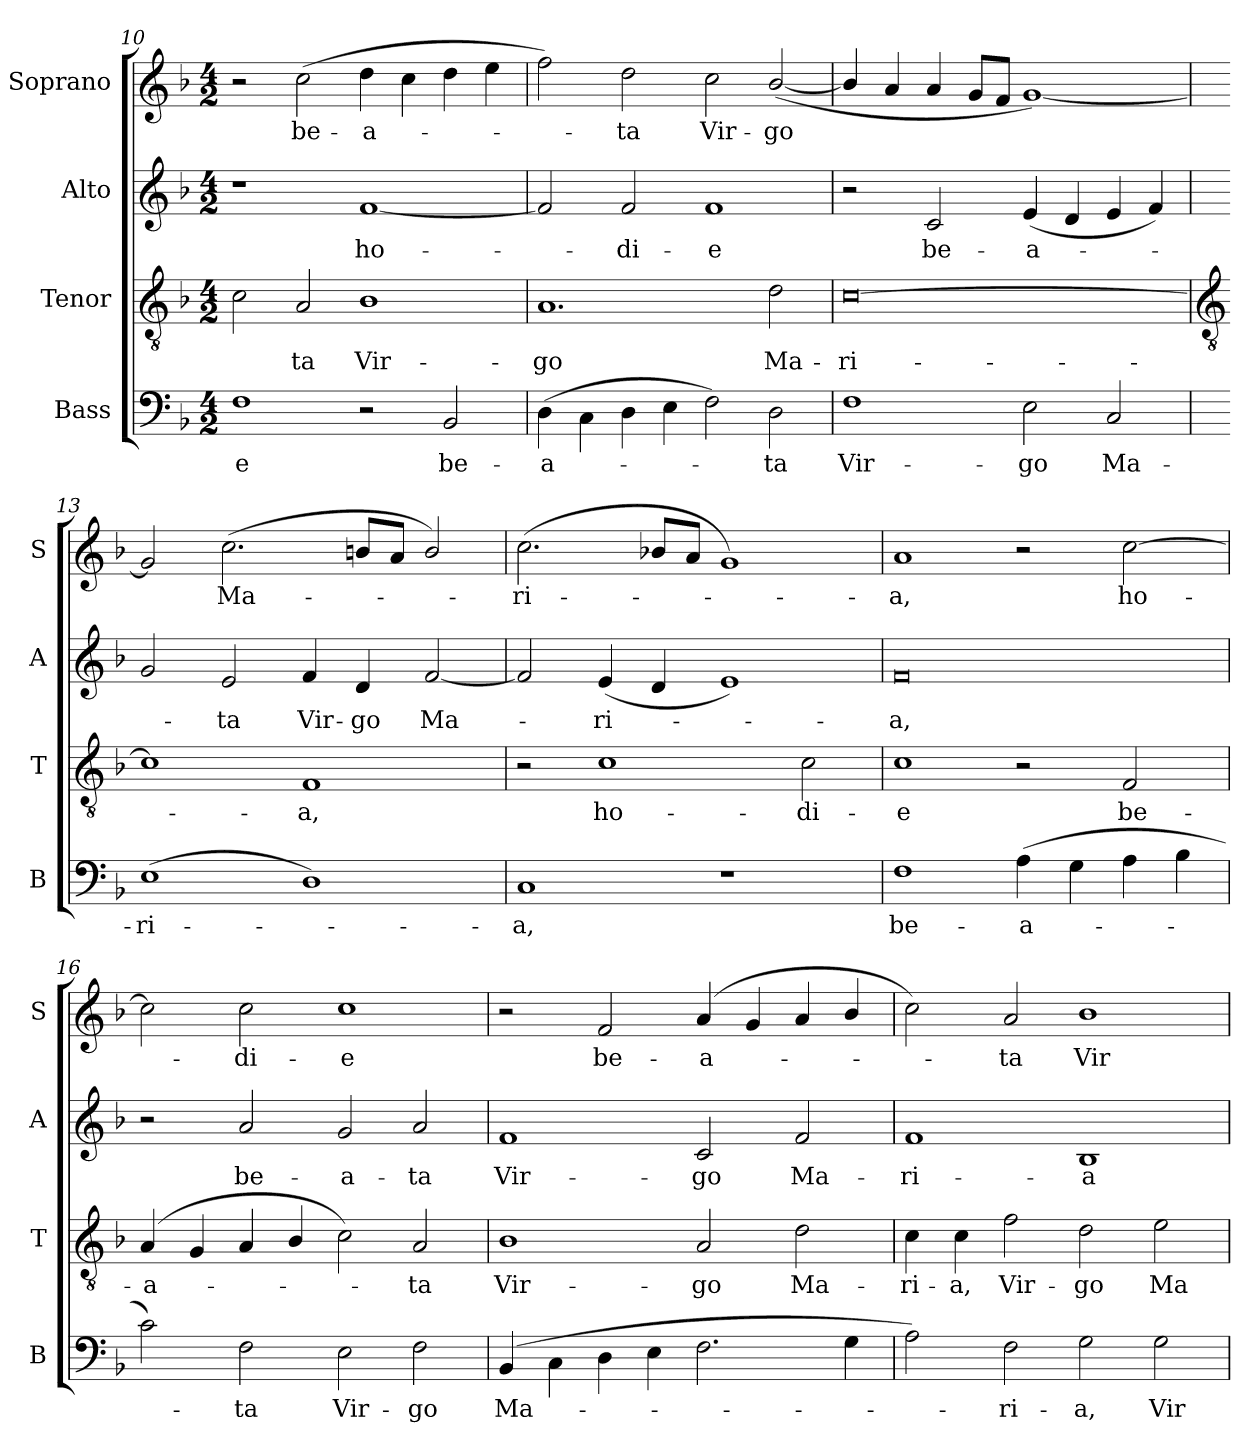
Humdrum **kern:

**kern	**text	**kern	**text	**kern	**text	**kern	**text
*part4	*part4	*part3	*part3	*part2	*part2	*part1	*part1
*staff4	*staff4	*staff3	*staff3	*staff2	*staff2	*staff1	*staff1
*I"Bass	*	*I"Tenor	*	*I"Alto	*	*I"Soprano	*
*I'B	*	*I'T	*	*I'A	*	*I'S	*
*clefF4	*	*clefGv2	*	*clefG2	*	*clefG2	*
*k[b-]	*	*k[b-]	*	*k[b-]	*	*k[b-]	*
*F:	*	*F:	*	*F:	*	*F:	*
*M4/2	*	*M4/2	*	*M4/2	*	*M4/2	*
=10	=10	=10	=10	=10	=10	=10	=10
!	!LO:LY:b	!	!	!	!	!	!
1F	-e	2c	.	1r	.	2r	.
!	!	!	!LO:LY:b	!	!	!	!LO:LY:b
.	.	2A	ta	.	.	(>2cc	be-
!	!	!	!LO:LY:b	!	!LO:LY:b	!	!LO:LY:b
2r	.	1B-	Vir-	[1f	ho-	4dd	-a-
.	.	.	.	.	.	4cc	.
!	!LO:LY:b	!	!	!	!	!	!
2BB-	be-	.	.	.	.	4dd	.
.	.	.	.	.	.	4ee	.
=11	=11	=11	=11	=11	=11	=11	=11
!	!LO:LY:b	!	!LO:LY:b	!	!	!	!
(>4D\	-a-	1.A	-go	2f]	.	2ff)	.
4C\	.	.	.	.	.	.	.
!	!	!	!	!	!LO:LY:b	!	!LO:LY:b
4D	.	.	.	2f	di-	2dd	ta
4E	.	.	.	.	.	.	.
!	!	!	!	!	!LO:LY:b	!	!LO:LY:b
2F)	.	.	.	1f	-e	2cc	Vir-
!	!LO:LY:b	!	!LO:LY:b	!	!	!	!LO:LY:b
2D	ta	2d	Ma-	.	.	(<[2b-/	-go
=12	=12	=12	=12	=12	=12	=12	=12
!	!LO:LY:b	!	!LO:LY:b	!	!	!	!
1F	Vir-	[0c	-ri-	2r	.	4b-/]	.
.	.	.	.	.	.	4a	.
!	!	!	!	!	!LO:LY:b	!	!
.	.	.	.	2c	be-	4a	.
.	.	.	.	.	.	8gL	.
.	.	.	.	.	.	8fJ	.
!	!LO:LY:b	!	!	!	!LO:LY:b	!	!
2E	-go	.	.	(<4e	-a-	[1g)	.
.	.	.	.	4d	.	.	.
!	!LO:LY:b	!	!	!	!	!	!
2C	Ma-	.	.	4e	.	.	.
.	.	.	.	4f)	.	.	.
!!LO:LB:g=z
=13	=13	=13	=13	=13	=13	=13	=13
*	*	*clefGv2	*	*	*	*	*
!	!LO:LY:b	!	!	!	!	!	!
(>1E	-ri-	1c]	.	2g	.	2g]	.
!	!	!	!	!	!LO:LY:b	!	!LO:LY:b
.	.	.	.	2e	ta	(<2.cc	Ma-
!	!	!	!LO:LY:b	!	!LO:LY:b	!	!
1D)	.	1F	a,	4f	Vir-	.	.
!	!	!	!	!	!LO:LY:b	!	!
.	.	.	.	4d	-go	8bnL	.
.	.	.	.	.	.	8aJ	.
!	!	!	!	!	!LO:LY:b	!	!
.	.	.	.	[2f	Ma-	2b/)	.
=14	=14	=14	=14	=14	=14	=14	=14
!	!LO:LY:b	!	!	!	!	!	!LO:LY:b
1C	a,	2r	.	2f]	.	(<2.cc	ri-
!	!	!	!LO:LY:b	!	!LO:LY:b	!	!
.	.	1c	ho-	(<4e	ri-	.	.
.	.	.	.	4d	.	8b-XL	.
.	.	.	.	.	.	8aJ	.
1r	.	.	.	1e)	.	1g)	.
!	!	!	!LO:LY:b	!	!	!	!
.	.	2c	-di-	.	.	.	.
=15	=15	=15	=15	=15	=15	=15	=15
!	!LO:LY:b	!	!LO:LY:b	!	!LO:LY:b	!	!LO:LY:b
1F	be-	1c	-e	0f	a,	1a	a,
!	!LO:LY:b	!	!	!	!	!	!
(>4A	-a-	2r	.	.	.	2r	.
4G	.	.	.	.	.	.	.
!	!	!	!LO:LY:b	!	!	!	!LO:LY:b
4A	.	2F	be-	.	.	[2cc	ho-
4B-	.	.	.	.	.	.	.
=16	=16	=16	=16	=16	=16	=16	=16
!	!	!	!LO:LY:b	!	!	!	!
2c)	.	(<4A	-a-	2r	.	2cc]	.
.	.	4G	.	.	.	.	.
!	!LO:LY:b	!	!	!	!LO:LY:b	!	!LO:LY:b
2F	-ta	4A	.	2a	be-	2cc	di-
.	.	4B-/	.	.	.	.	.
!	!LO:LY:b	!	!	!	!LO:LY:b	!	!LO:LY:b
2E	Vir-	2c)	.	2g	-a-	1cc	-e
!	!LO:LY:b	!	!LO:LY:b	!	!LO:LY:b	!	!
2F	-go	2A	ta	2a	-ta	.	.
=17	=17	=17	=17	=17	=17	=17	=17
!	!LO:LY:b	!	!LO:LY:b	!	!LO:LY:b	!	!
(>4BB-	Ma-	1B-	Vir-	1f	Vir-	2r	.
4C\	.	.	.	.	.	.	.
!	!	!	!	!	!	!	!LO:LY:b
4D	.	.	.	.	.	2f	be-
4E	.	.	.	.	.	.	.
!	!	!	!LO:LY:b	!	!LO:LY:b	!	!LO:LY:b
2.F	.	2A	-go	2c	-go	(<4a	-a-
.	.	.	.	.	.	4g	.
!	!	!	!LO:LY:b	!	!LO:LY:b	!	!
.	.	2d	Ma-	2f	Ma-	4a	.
4G	.	.	.	.	.	4b-/	.
=18	=18	=18	=18	=18	=18	=18	=18
!	!	!	!LO:LY:b	!	!LO:LY:b	!	!
2A)	.	4c	-ri-	1f	-ri-	2cc)	.
!	!	!	!LO:LY:b	!	!	!	!
.	.	4c	-a,	.	.	.	.
!	!LO:LY:b	!	!LO:LY:b	!	!	!	!LO:LY:b
2F	ri-	2f	Vir-	.	.	2a	ta
!	!LO:LY:b	!	!LO:LY:b	!	!LO:LY:b	!	!LO:LY:b
2G	-a,	2d	-go	1B-	-a	1b-	Vir-
!	!LO:LY:b	!	!LO:LY:b	!	!	!	!
2G	Vir-	2e	Ma-	.	.	.	.
=	=	=	=	=	=	=	=
*-	*-	*-	*-	*-	*-	*-	*-
